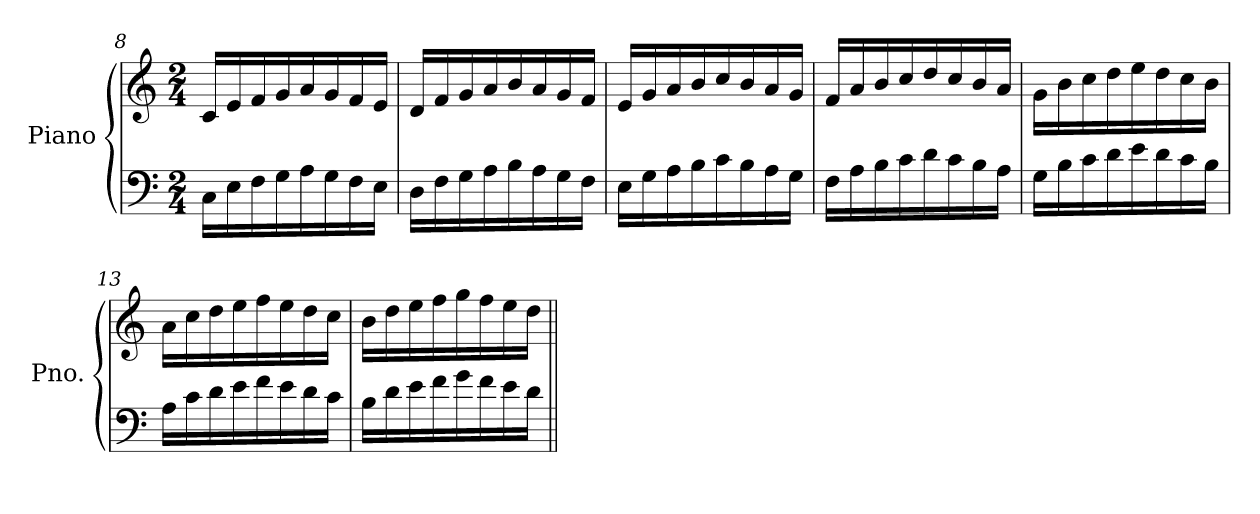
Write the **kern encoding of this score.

**kern	**kern
*part1	*part1
*staff2	*staff1
*I"Piano	*
*I'Pno.	*
*clefF4	*clefG2
*k[]	*k[]
*M2/4	*M2/4
=8	=8
16C\LL	16c/LL
16E\	16e/
16F\	16f/
16G\	16g/
16A\	16a/
16G\	16g/
16F\	16f/
16E\JJ	16e/JJ
=9	=9
16D\LL	16d/LL
16F\	16f/
16G\	16g/
16A\	16a/
16B\	16b/
16A\	16a/
16G\	16g/
16F\JJ	16f/JJ
=10	=10
16E\LL	16e/LL
16G\	16g/
16A\	16a/
16B\	16b/
16c\	16cc/
16B\	16b/
16A\	16a/
16G\JJ	16g/JJ
=11	=11
16F\LL	16f/LL
16A\	16a/
16B\	16b/
16c\	16cc/
16d\	16dd/
16c\	16cc/
16B\	16b/
16A\JJ	16a/JJ
!!LO:LB:g=z
=12	=12
16G\LL	16g\LL
16B\	16b\
16c\	16cc\
16d\	16dd\
16e\	16ee\
16d\	16dd\
16c\	16cc\
16B\JJ	16b\JJ
=13	=13
16A\LL	16a\LL
16c\	16cc\
16d\	16dd\
16e\	16ee\
16f\	16ff\
16e\	16ee\
16d\	16dd\
16c\JJ	16cc\JJ
=14	=14
16B\LL	16b\LL
16d\	16dd\
16e\	16ee\
16f\	16ff\
16g\	16gg\
16f\	16ff\
16e\	16ee\
16d\JJ	16dd\JJ
=||	=||
*-	*-
